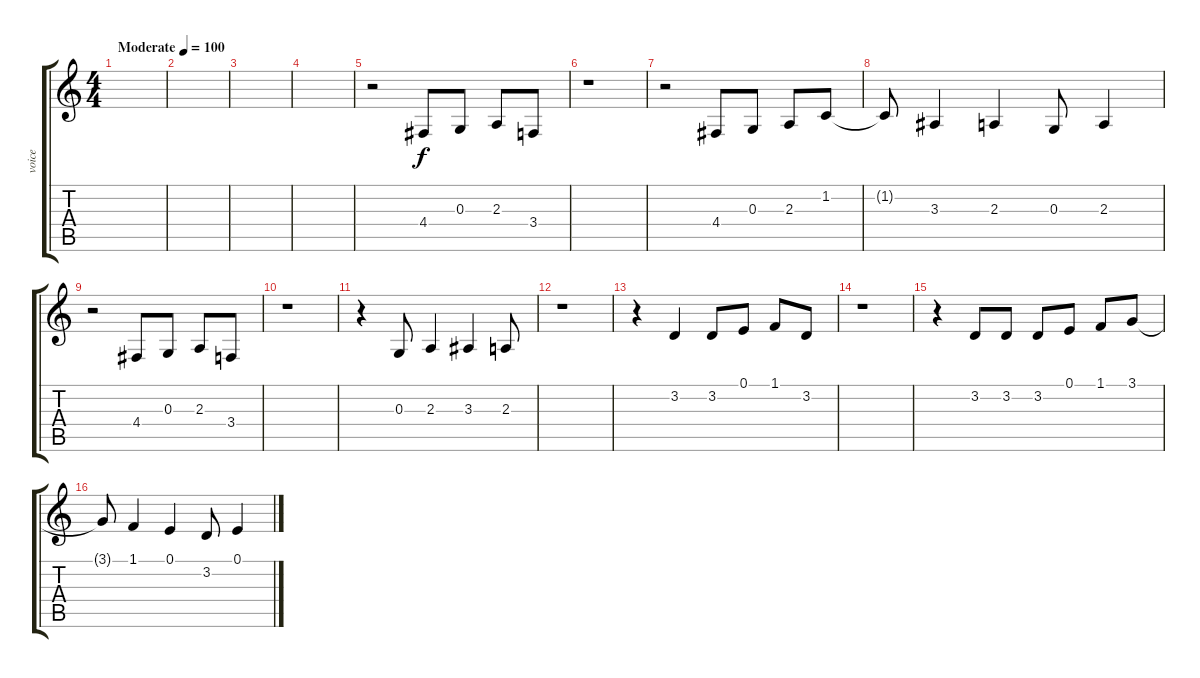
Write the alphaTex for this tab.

\track ("voice" "voice") {instrument synthvoice}
\staff {score tabs}
\tuning (E4 B3 G3 D3 A2 E2) {hide}
\ts (4 4)
\tempo (100 "Moderate")
\clef g2
\ks c
|
|
|
|
r.2 4.4.8 0.3.8 2.3.8 3.4.8 |
r.1 |
r.2 4.4.8 0.3.8 2.3.8 1.2.8 |
1.2{t}.8 3.3.4 2.3.4 0.3.8 2.3.4 |
r.2 4.4.8 0.3.8 2.3.8 3.4.8 |
r.1 |
r.4 0.3.8 2.3.4 3.3.4 2.3.8 |
r.1 |
r.4 3.2.4 3.2.8 0.1.8 1.1.8 3.2.8 |
r.1 |
r.4 3.2.8 3.2.8 3.2.8 0.1.8 1.1.8 3.1.8 |
3.1{t}.8 1.1.4 0.1.4 3.2.8 0.1.4
